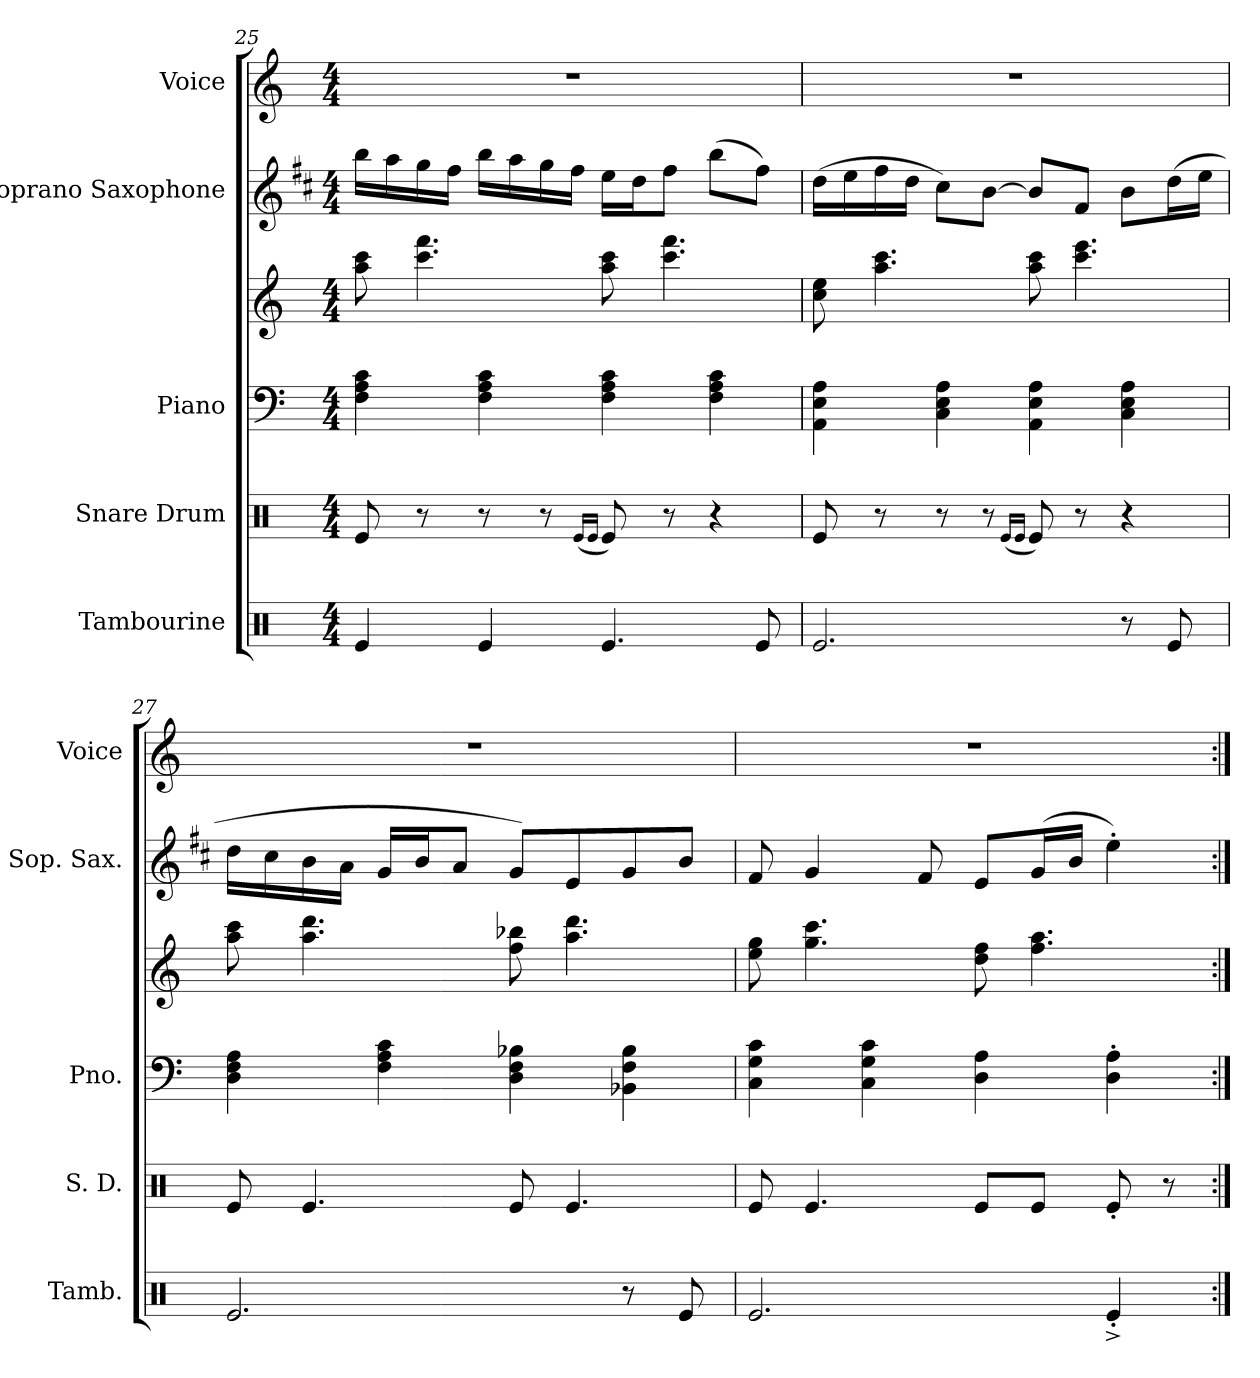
**kern	**kern	**kern	**kern	**kern	**kern
*part5	*part4	*part3	*part3	*part2	*part1
*staff6	*staff5	*staff4	*staff3	*staff2	*staff1
*I"Tambourine	*I"Snare Drum	*I"Piano	*	*I"Soprano Saxophone	*I"Voice
*I'Tamb.	*I'S. D.	*I'Pno.	*	*I'Sop. Sax.	*I'Voice
!!LO:LB:g=z
*clefX	*clefX	*clefF4	*clefG2	*clefG2	*clefG2
*	*	*	*	*ITrd1c2	*
*k[]	*k[]	*k[]	*k[]	*k[]	*k[]
*C:	*C:	*C:	*C:	*C:	*C:
*M4/4	*M4/4	*M4/4	*M4/4	*M4/4	*M4/4
=25	=25	=25	=25	=25	=25
4Rei/	8Rei/	4Fi\ 4Ai 4ci	8aai\ 8ccci	16aai\LL	1r
.	.	.	.	16ggi\	.
.	8r	.	4.ccci\ 4.fffi	16ffi\	.
.	.	.	.	16eei\JJ	.
4Rei/	8r	4Fi\ 4Ai 4ci	.	16aai\LL	.
.	.	.	.	16ggi\	.
.	8r	.	.	16ffi\	.
.	.	.	.	16eei\JJ	.
.	(16qRei/LL	.	.	.	.
.	16qRei/JJ	.	.	.	.
4.Rei/	8Rei/)	4Fi\ 4Ai 4ci	8aai\ 8ccci	16ddi\LL	.
.	.	.	.	16cci\J	.
.	8r	.	4.ccci\ 4.fffi	8eei\J	.
.	4r	4Fi\ 4Ai 4ci	.	(8aai\L	.
8Rei/	.	.	.	8eei\J)	.
=26	=26	=26	=26	=26	=26
2.Rei/	8Rei/	4AAi\ 4Ei 4Ai	8cci\ 8eei	(16cci\LL	1r
.	.	.	.	16ddi\	.
.	8r	.	4.aai\ 4.ccci	16eei\	.
.	.	.	.	16cci\JJ	.
.	8r	4Ci\ 4Ei 4Ai	.	8bi\L)	.
.	8r	.	.	[8ai\J	.
.	(16qRei/LL	.	.	.	.
.	16qRei/JJ	.	.	.	.
.	8Rei/)	4AAi\ 4Ei 4Ai	8aai\ 8ccci	8ai/L]	.
.	8r	.	4.ccci\ 4.eeei	8ei/J	.
8r	4r	4Ci\ 4Ei 4Ai	.	8ai\L	.
8Rei/	.	.	.	(16cci\L	.
.	.	.	.	16ddi\JJ	.
=27	=27	=27	=27	=27	=27
2.Rei/	8Rei/	4Di\ 4Fi 4Ai	8aai\ 8ccci	16cci\LL	1r
.	.	.	.	16bi\	.
.	4.Rei/	.	4.aai\ 4.dddi	16ai\	.
.	.	.	.	16gi\JJ	.
.	.	4Fi\ 4Ai 4ci	.	16fi/LL	.
.	.	.	.	16ai/J	.
.	.	.	.	8gi/J	.
.	8Rei/	4Di\ 4Fi 4B-Xi	8ffi\ 8bb-Xi	8fi/L)	.
.	4.Rei/	.	4.aai\ 4.dddi	8di/	.
8r	.	4BB-Xi\ 4Fi 4B-i	.	8fi/	.
8Rei/	.	.	.	8ai/J	.
=28	=28	=28	=28	=28	=28
2.Rei/	8Rei/	4Ci\ 4Gi 4ci	8eei\ 8ggi	8ei/	1r
.	4.Rei/	.	4.ggi\ 4.ccci	4fi/	.
.	.	4Ci\ 4Gi 4ci	.	.	.
.	.	.	.	8ei/	.
.	8Rei/L	4Di\ 4Ai	8ddi\ 8ffi	8di/L	.
.	8Rei/J	.	4.ffi\ 4.aai	(16fi/L	.
.	.	.	.	16ai/JJ	.
4Re'^i/	8Re'i/	4Di\' 4Ai'	.	4dd'i\)	.
.	8r	.	.	.	.
=:|!	=:|!	=:|!	=:|!	=:|!	=:|!
*-	*-	*-	*-	*-	*-
